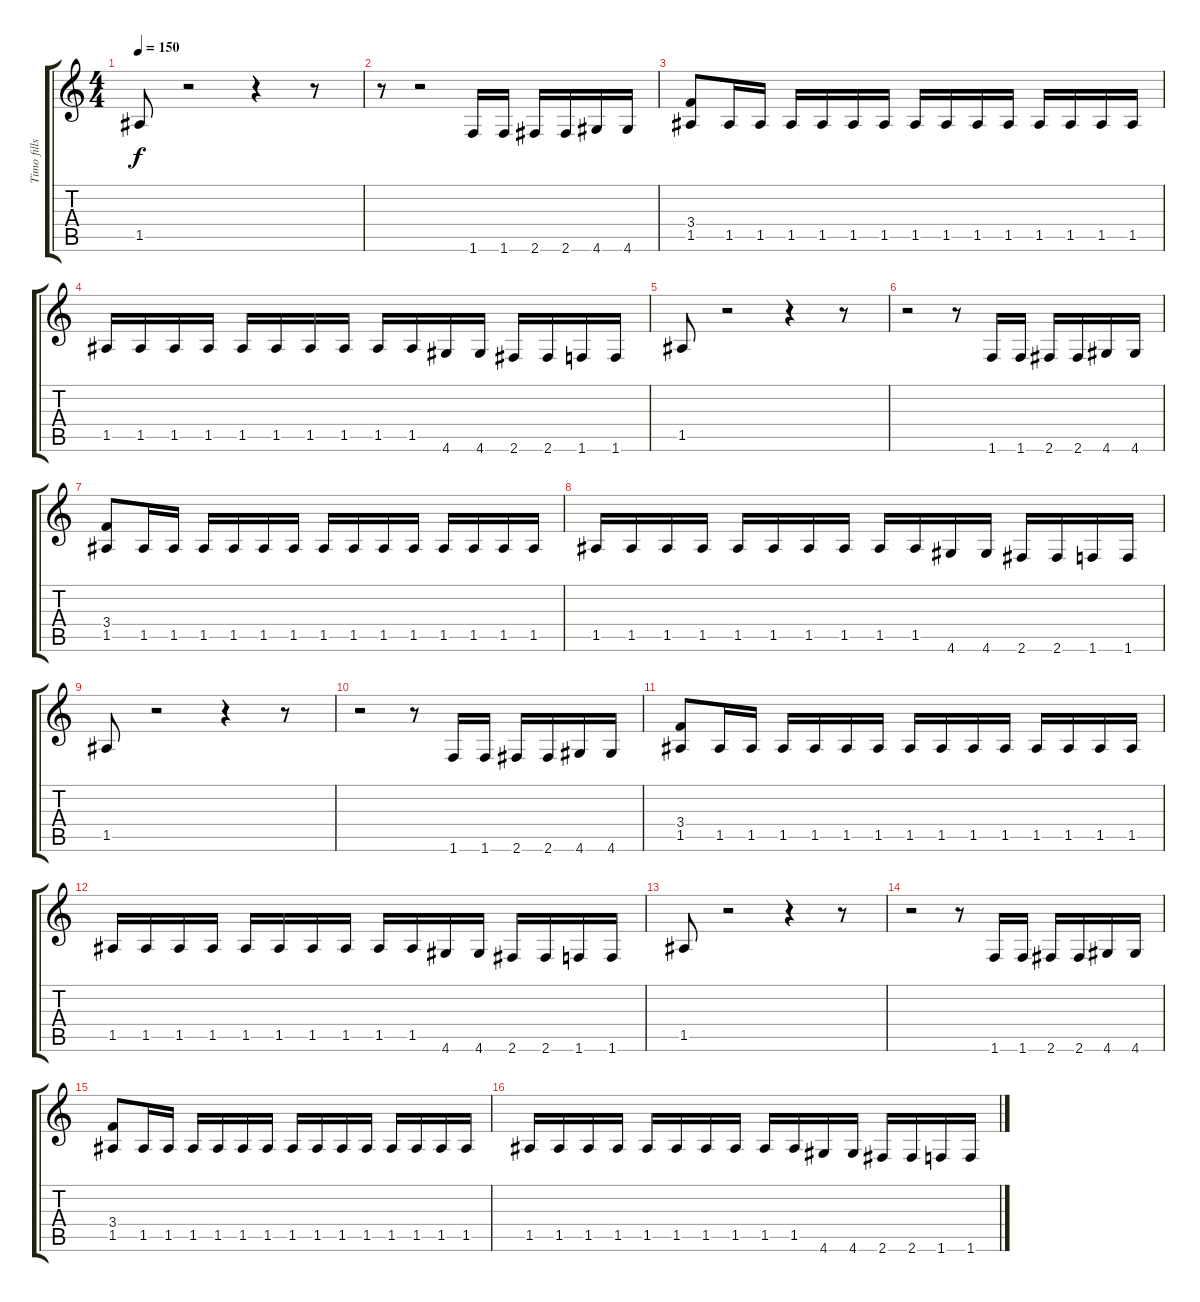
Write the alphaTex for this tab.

\track ("Timo fills" "Timo fills") {instrument distortionguitar}
\staff {score tabs}
\tuning (E4 B3 G3 D3 A2 E2) {hide}
\ts (4 4)
\tempo 150
\clef g2
\ks c
1.5.8{dy f} r.2 r.4 r.8 |
r.8 r.2 1.6.16 1.6.16 2.6.16 2.6.16 4.6.16 4.6.16 |
(3.4 1.5).8 1.5.16 1.5.16 1.5.16 1.5.16 1.5.16 1.5.16 1.5.16 1.5.16 1.5.16 1.5.16 1.5.16 1.5.16 1.5.16 1.5.16 |
1.5.16 1.5.16 1.5.16 1.5.16 1.5.16 1.5.16 1.5.16 1.5.16 1.5.16 1.5.16 4.6.16 4.6.16 2.6.16 2.6.16 1.6.16 1.6.16 |
1.5.8 r.2 r.4 r.8 |
r.2 r.8 1.6.16 1.6.16 2.6.16 2.6.16 4.6.16 4.6.16 |
(3.4 1.5).8 1.5.16 1.5.16 1.5.16 1.5.16 1.5.16 1.5.16 1.5.16 1.5.16 1.5.16 1.5.16 1.5.16 1.5.16 1.5.16 1.5.16 |
1.5.16 1.5.16 1.5.16 1.5.16 1.5.16 1.5.16 1.5.16 1.5.16 1.5.16 1.5.16 4.6.16 4.6.16 2.6.16 2.6.16 1.6.16 1.6.16 |
1.5.8 r.2 r.4 r.8 |
r.2 r.8 1.6.16 1.6.16 2.6.16 2.6.16 4.6.16 4.6.16 |
(3.4 1.5).8 1.5.16 1.5.16 1.5.16 1.5.16 1.5.16 1.5.16 1.5.16 1.5.16 1.5.16 1.5.16 1.5.16 1.5.16 1.5.16 1.5.16 |
1.5.16 1.5.16 1.5.16 1.5.16 1.5.16 1.5.16 1.5.16 1.5.16 1.5.16 1.5.16 4.6.16 4.6.16 2.6.16 2.6.16 1.6.16 1.6.16 |
1.5.8 r.2 r.4 r.8 |
r.2 r.8 1.6.16 1.6.16 2.6.16 2.6.16 4.6.16 4.6.16 |
(3.4 1.5).8 1.5.16 1.5.16 1.5.16 1.5.16 1.5.16 1.5.16 1.5.16 1.5.16 1.5.16 1.5.16 1.5.16 1.5.16 1.5.16 1.5.16 |
1.5.16 1.5.16 1.5.16 1.5.16 1.5.16 1.5.16 1.5.16 1.5.16 1.5.16 1.5.16 4.6.16 4.6.16 2.6.16 2.6.16 1.6.16 1.6.16
